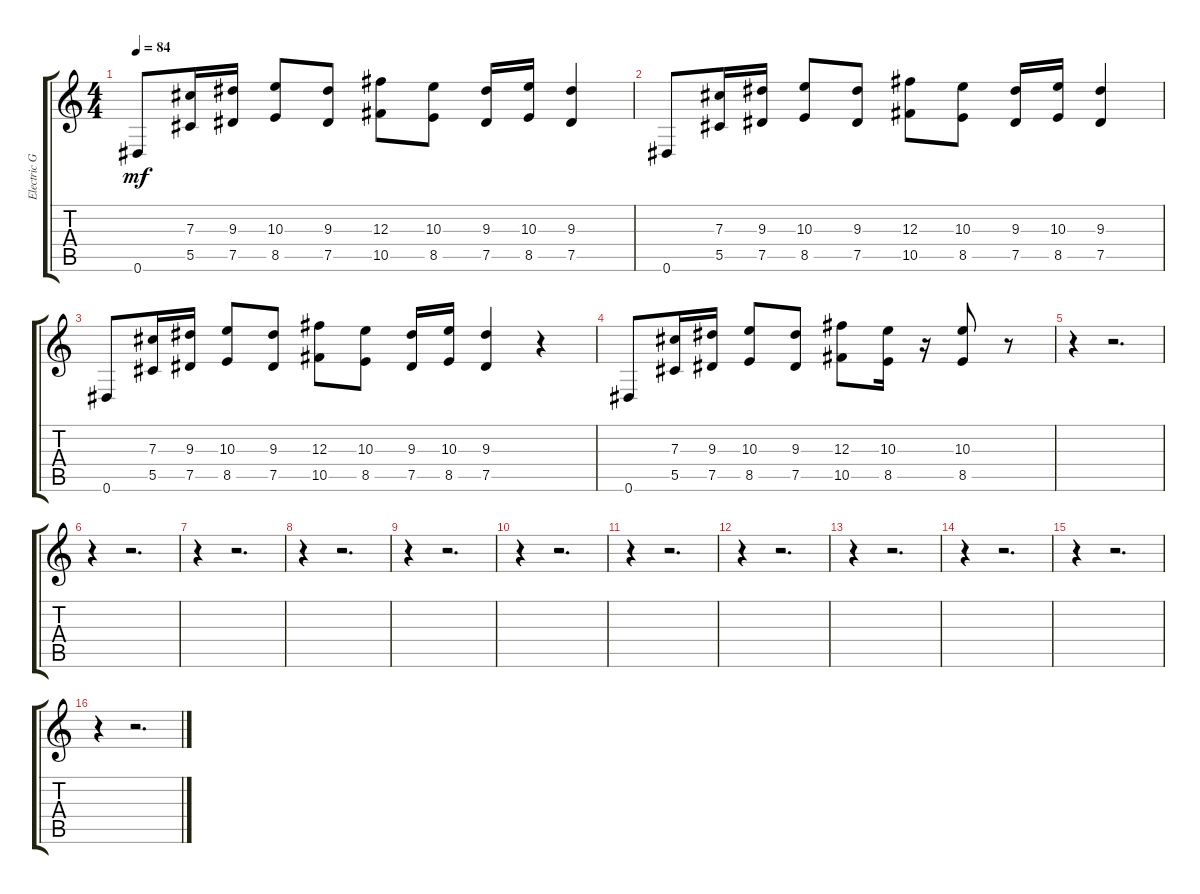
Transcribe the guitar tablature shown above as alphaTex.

\track ("Electric Guitar" "Electric G") {instrument overdrivenguitar}
\staff {score tabs}
\tuning (Eb4 Bb3 Gb3 Db3 Ab2 Eb2) {hide}
\ts (4 4)
\tempo 84
\clef g2
\ks c
0.6.8{dy mf} (7.3 5.5).16 (9.3 7.5).16 (10.3 8.5).8 (9.3 7.5).8 (12.3 10.5).8 (10.3 8.5).8 (9.3 7.5).16 (10.3 8.5).16 (9.3 7.5).4 |
0.6.8 (7.3 5.5).16 (9.3 7.5).16 (10.3 8.5).8 (9.3 7.5).8 (12.3 10.5).8 (10.3 8.5).8 (9.3 7.5).16 (10.3 8.5).16 (9.3 7.5).4 |
0.6.8 (7.3 5.5).16 (9.3 7.5).16 (10.3 8.5).8 (9.3 7.5).8 (12.3 10.5).8 (10.3 8.5).8 (9.3 7.5).16 (10.3 8.5).16 (9.3 7.5).4 r.4 |
0.6.8 (7.3 5.5).16 (9.3 7.5).16 (10.3 8.5).8 (9.3 7.5).8 (12.3 10.5).8 (10.3 8.5).16 r.16 (10.3 8.5).8 r.8 |
r.4 r.2{d} |
r.4 r.2{d} |
r.4 r.2{d} |
r.4 r.2{d} |
r.4 r.2{d} |
r.4 r.2{d} |
r.4 r.2{d} |
r.4 r.2{d} |
r.4 r.2{d} |
r.4 r.2{d} |
r.4 r.2{d} |
r.4 r.2{d}
